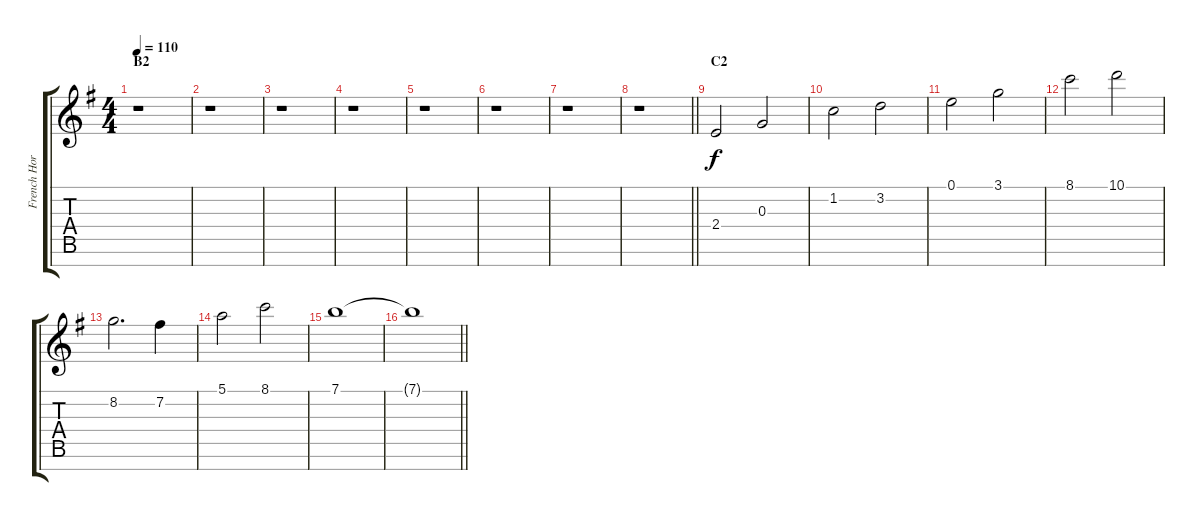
\track ("French Horn" "French Hor") {instrument frenchhorn}
\staff {score tabs}
\tuning (E5 B4 G4 D4 A3 E3 B2) {hide}
\ts (4 4)
\section ("" "B2")
\tempo 110
\clef g2
\ks g
r.1{dy f} |
r.1 |
r.1 |
r.1 |
r.1 |
r.1 |
r.1 |
\barLineRight lightlight
r.1 |
\section ("" "C2")
2.4.2 0.3.2 |
1.2.2 3.2.2 |
0.1.2 3.1.2 |
8.1.2 10.1.2 |
8.2.2{d} 7.2.4 |
5.1.2 8.1.2 |
7.1.1 |
\barLineRight lightlight
7.1{t}.1
